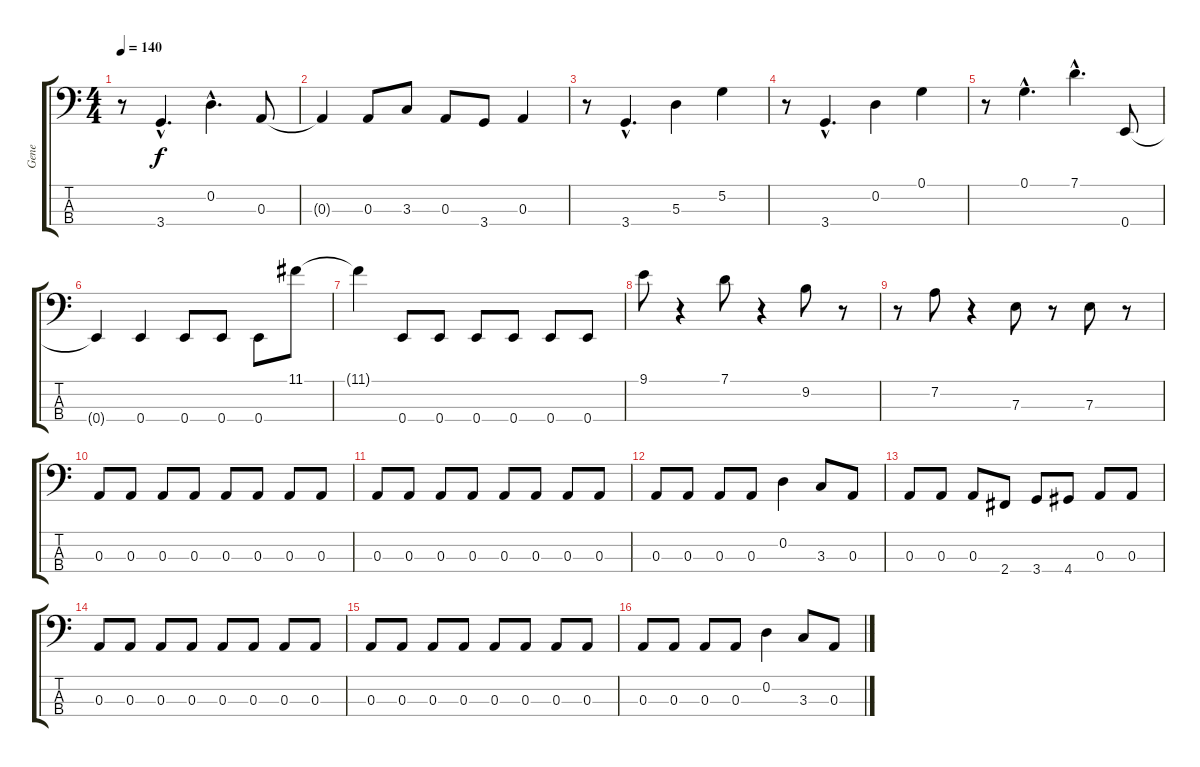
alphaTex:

\track ("Gene" "Gene") {instrument electricbasspick}
\staff {score tabs}
\tuning (G2 D2 A1 E1) {hide}
\ts (4 4)
\tempo 140
\clef f4
\ks c
r.8{dy f} 3.4{hac}.4{d} 0.2{hac}.4{d} 0.3.8 |
0.3{t}.4 0.3.8 3.3.8 0.3.8 3.4.8 0.3.4 |
r.8 3.4{hac}.4{d} 5.3.4 5.2.4 |
r.8 3.4{hac}.4{d} 0.2.4 0.1.4 |
r.8 0.1{hac}.4{d} 7.1{hac}.4{d} 0.4.8 |
0.4{t}.4 0.4.4 0.4.8 0.4.8 0.4.8 11.1.8 |
11.1{t}.4 0.4.8 0.4.8 0.4.8 0.4.8 0.4.8 0.4.8 |
9.1.8 r.4 7.1.8 r.4 9.2.8 r.8 |
r.8 7.2.8 r.4 7.3.8 r.8 7.3.8 r.8 |
0.3.8 0.3.8 0.3.8 0.3.8 0.3.8 0.3.8 0.3.8 0.3.8 |
0.3.8 0.3.8 0.3.8 0.3.8 0.3.8 0.3.8 0.3.8 0.3.8 |
0.3.8 0.3.8 0.3.8 0.3.8 0.2.4 3.3.8 0.3.8 |
0.3.8 0.3.8 0.3.8 2.4.8 3.4.8 4.4.8 0.3.8 0.3.8 |
0.3.8 0.3.8 0.3.8 0.3.8 0.3.8 0.3.8 0.3.8 0.3.8 |
0.3.8 0.3.8 0.3.8 0.3.8 0.3.8 0.3.8 0.3.8 0.3.8 |
0.3.8 0.3.8 0.3.8 0.3.8 0.2.4 3.3.8 0.3.8
